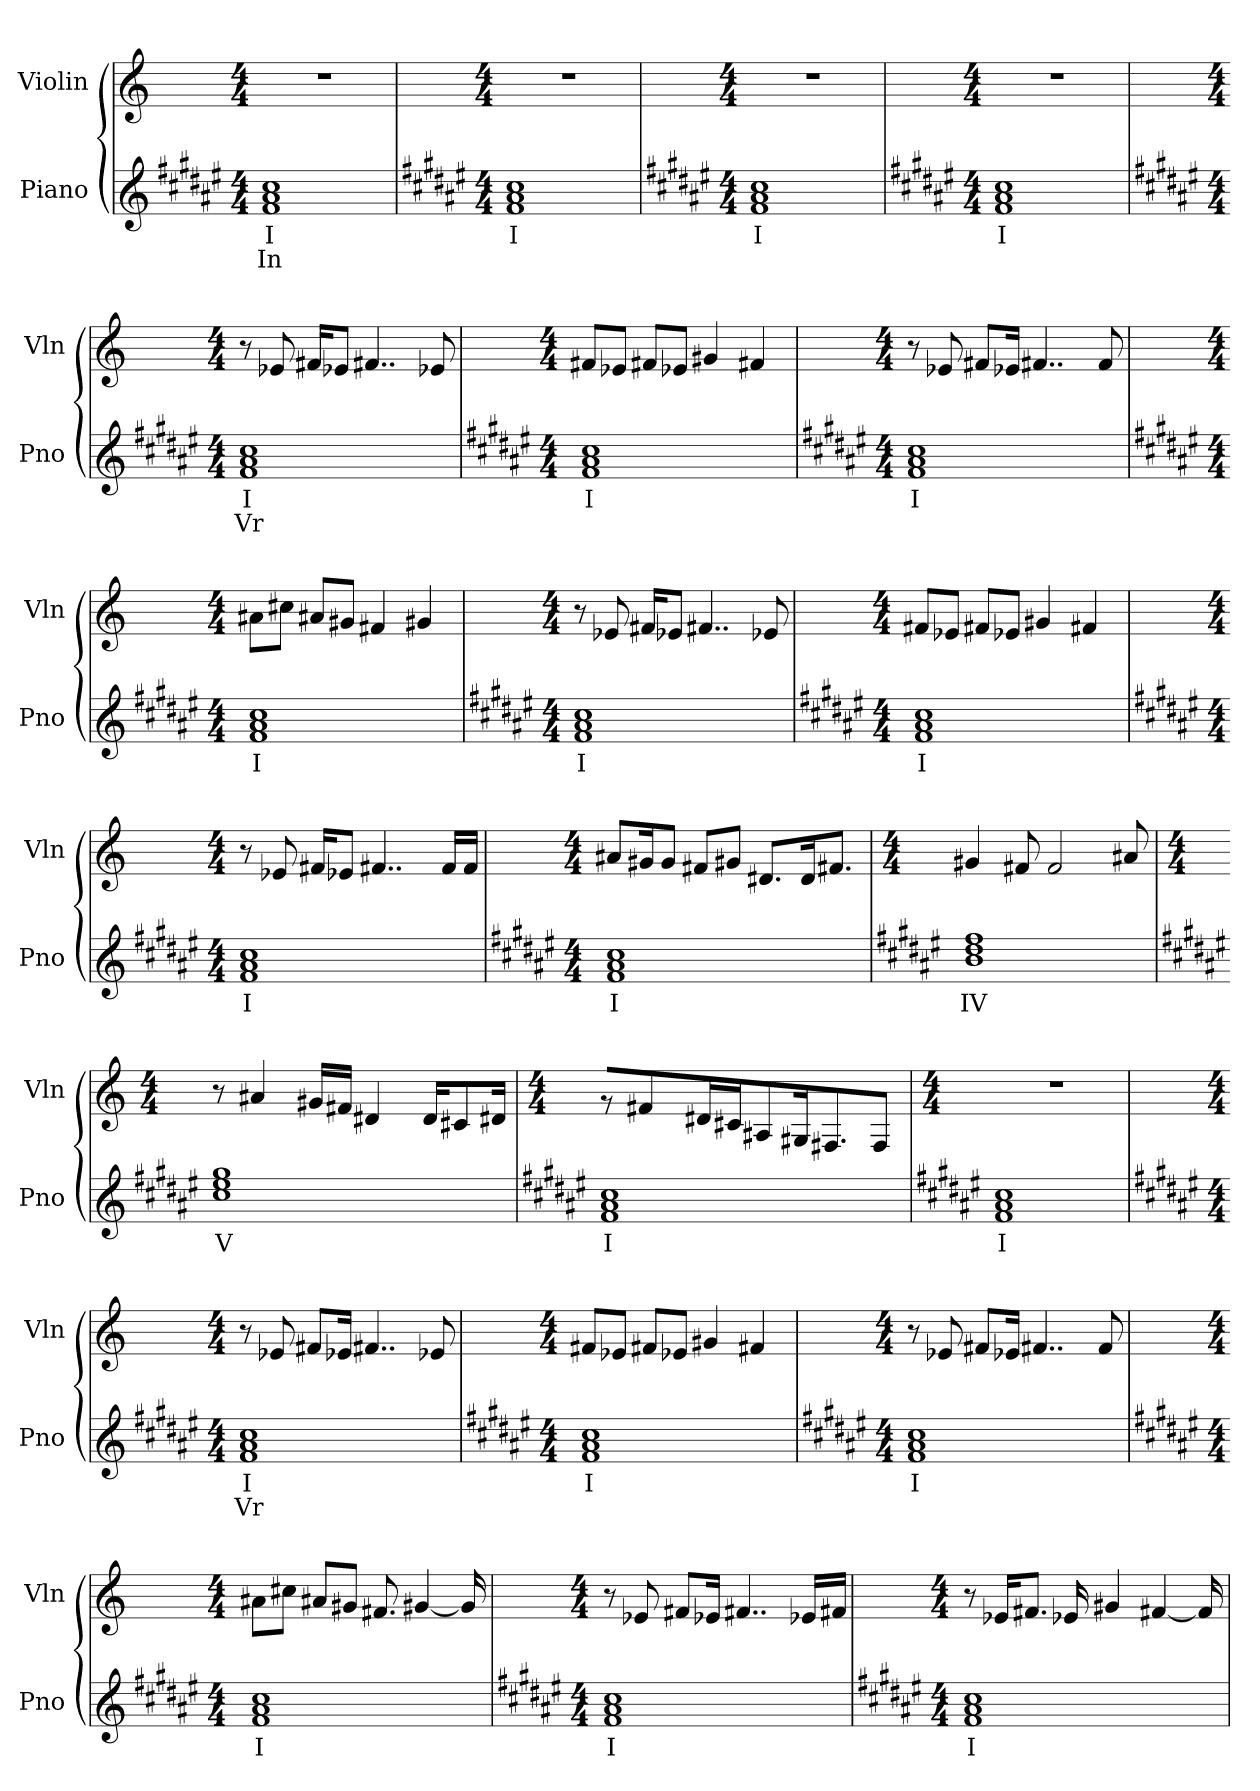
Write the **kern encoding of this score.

**kern	**text	**text	**kern
*part2	*part2	*part2	*part1
*staff2	*staff2	*staff2	*staff1
*I"Piano	*	*	*I"Violin
*I'Pno	*	*	*I'Vln
*k[f#c#g#d#a#e#]	*	*	*
*F#:	*	*	*
*M4/4	*	*	*M4/4
=	=	=	=
1f# 1a# 1cc#	I	In	1r
=	=	=	=
*k[f#c#g#d#a#e#]	*	*	*
*F#:	*	*	*
*M4/4	*	*	*M4/4
1f# 1a# 1cc#	I	.	1r
=	=	=	=
*k[f#c#g#d#a#e#]	*	*	*
*F#:	*	*	*
*M4/4	*	*	*M4/4
1f# 1a# 1cc#	I	.	1r
=	=	=	=
*k[f#c#g#d#a#e#]	*	*	*
*F#:	*	*	*
*M4/4	*	*	*M4/4
1f# 1a# 1cc#	I	.	1r
=	=	=	=
*k[f#c#g#d#a#e#]	*	*	*
*F#:	*	*	*
*M4/4	*	*	*M4/4
1f# 1a# 1cc#	I	Vr	8r
.	.	.	8e-X
.	.	.	16f#XKL
.	.	.	8e-XJ
.	.	.	4..f#X
.	.	.	8e-X
=	=	=	=
*k[f#c#g#d#a#e#]	*	*	*
*F#:	*	*	*
*M4/4	*	*	*M4/4
1f# 1a# 1cc#	I	.	8f#XL
.	.	.	8e-XJ
.	.	.	8f#XL
.	.	.	8e-XJ
.	.	.	4g#X
.	.	.	4f#X
=	=	=	=
*k[f#c#g#d#a#e#]	*	*	*
*F#:	*	*	*
*M4/4	*	*	*M4/4
1f# 1a# 1cc#	I	.	8r
.	.	.	8e-X
.	.	.	8f#XL
.	.	.	16e-XJk
.	.	.	4..f#X
.	.	.	8f#
=	=	=	=
*k[f#c#g#d#a#e#]	*	*	*
*F#:	*	*	*
*M4/4	*	*	*M4/4
1f# 1a# 1cc#	I	.	8a#XL
.	.	.	8cc#XJ
.	.	.	8a#XL
.	.	.	8g#XJ
.	.	.	4f#X
.	.	.	4g#X
=	=	=	=
*k[f#c#g#d#a#e#]	*	*	*
*F#:	*	*	*
*M4/4	*	*	*M4/4
1f# 1a# 1cc#	I	.	8r
.	.	.	8e-X
.	.	.	16f#XKL
.	.	.	8e-XJ
.	.	.	4..f#X
.	.	.	8e-X
=	=	=	=
*k[f#c#g#d#a#e#]	*	*	*
*F#:	*	*	*
*M4/4	*	*	*M4/4
1f# 1a# 1cc#	I	.	8f#XL
.	.	.	8e-XJ
.	.	.	8f#XL
.	.	.	8e-XJ
.	.	.	4g#X
.	.	.	4f#X
=	=	=	=
*k[f#c#g#d#a#e#]	*	*	*
*F#:	*	*	*
*M4/4	*	*	*M4/4
1f# 1a# 1cc#	I	.	8r
.	.	.	8e-X
.	.	.	16f#XKL
.	.	.	8e-XJ
.	.	.	4..f#X
.	.	.	16f#LL
.	.	.	16f#JJ
=	=	=	=
*k[f#c#g#d#a#e#]	*	*	*
*F#:	*	*	*
*M4/4	*	*	*M4/4
1f# 1a# 1cc#	I	.	8a#XL
.	.	.	16g#XK
.	.	.	8g#J
.	.	.	8f#XL
.	.	.	8g#XJ
.	.	.	8.d#XL
.	.	.	16d#K
.	.	.	8.f#XJ
=	=	=	=
*k[f#c#g#d#a#e#]	*	*	*
*F#:	*	*	*
*	*	*	*M4/4
1b 1dd# 1ff#	IV	.	4g#X
.	.	.	8f#X
.	.	.	2f#
.	.	.	8a#X
=	=	=	=
*k[f#c#g#d#a#e#]	*	*	*
*F#:	*	*	*
*	*	*	*M4/4
1cc# 1ee# 1gg#	V	.	8r
.	.	.	4a#X
.	.	.	16g#XLL
.	.	.	16f#XJJ
.	.	.	4d#X
.	.	.	16d#KL
.	.	.	8c#X
.	.	.	16d#XJk
=	=	=	=
*k[f#c#g#d#a#e#]	*	*	*
*F#:	*	*	*
*	*	*	*M4/4
1f# 1a# 1cc#	I	.	8r
.	.	.	4f#X
.	.	.	16d#XLL
.	.	.	16c#XJJ
.	.	.	8A#XL
.	.	.	16G#XK
.	.	.	8.F#XJ
.	.	.	8F#J
=	=	=	=
*k[f#c#g#d#a#e#]	*	*	*
*F#:	*	*	*
*	*	*	*M4/4
1f# 1a# 1cc#	I	.	1r
=	=	=	=
*k[f#c#g#d#a#e#]	*	*	*
*F#:	*	*	*
*M4/4	*	*	*M4/4
1f# 1a# 1cc#	I	Vr	8r
.	.	.	8e-X
.	.	.	8f#XL
.	.	.	16e-XJk
.	.	.	4..f#X
.	.	.	8e-X
=	=	=	=
*k[f#c#g#d#a#e#]	*	*	*
*F#:	*	*	*
*M4/4	*	*	*M4/4
1f# 1a# 1cc#	I	.	8f#XL
.	.	.	8e-XJ
.	.	.	8f#XL
.	.	.	8e-XJ
.	.	.	4g#X
.	.	.	4f#X
=	=	=	=
*k[f#c#g#d#a#e#]	*	*	*
*F#:	*	*	*
*M4/4	*	*	*M4/4
1f# 1a# 1cc#	I	.	8r
.	.	.	8e-X
.	.	.	8f#XL
.	.	.	16e-XJk
.	.	.	4..f#X
.	.	.	8f#
=	=	=	=
*k[f#c#g#d#a#e#]	*	*	*
*F#:	*	*	*
*M4/4	*	*	*M4/4
1f# 1a# 1cc#	I	.	8a#XL
.	.	.	8cc#XJ
.	.	.	8a#XL
.	.	.	8g#XJ
.	.	.	8.f#X
.	.	.	[4g#X
.	.	.	16g#]
=	=	=	=
*k[f#c#g#d#a#e#]	*	*	*
*F#:	*	*	*
*M4/4	*	*	*M4/4
1f# 1a# 1cc#	I	.	8r
.	.	.	8e-X
.	.	.	8f#XL
.	.	.	16e-XJk
.	.	.	4..f#X
.	.	.	16e-XLL
.	.	.	16f#XJJ
=	=	=	=
*k[f#c#g#d#a#e#]	*	*	*
*F#:	*	*	*
*M4/4	*	*	*M4/4
1f# 1a# 1cc#	I	.	8r
.	.	.	16e-XKL
.	.	.	8.f#XJ
.	.	.	16e-X
.	.	.	4g#X
.	.	.	[4f#X
.	.	.	16f#]
=	=	=	=
*-	*-	*-	*-
